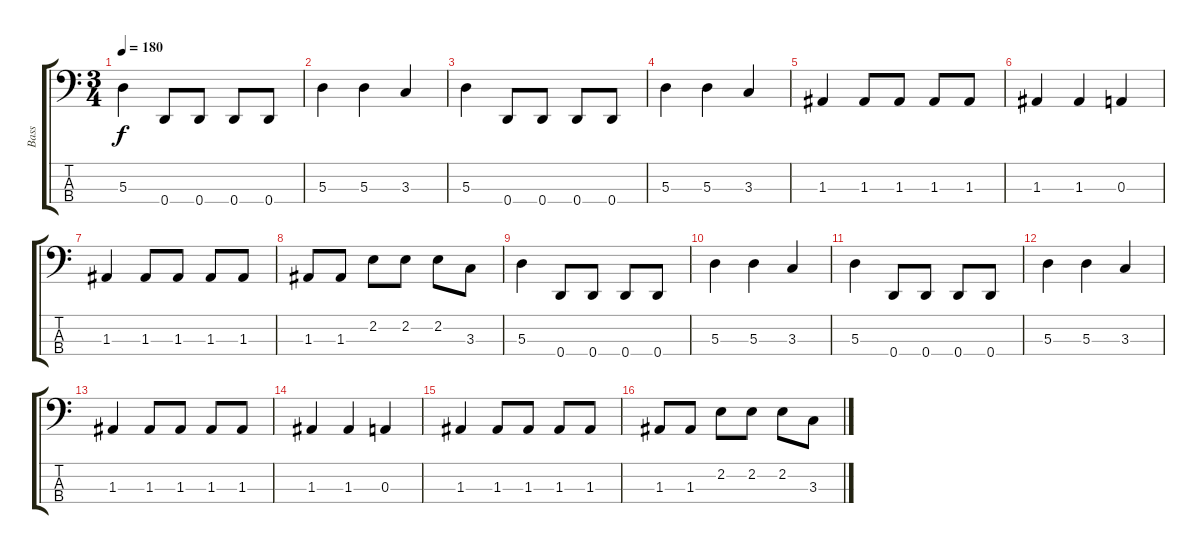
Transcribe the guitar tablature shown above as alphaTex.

\track ("Bass" "Bass") {instrument electricbassfinger}
\staff {score tabs}
\tuning (G2 D2 A1 D1) {hide}
\ts (3 4)
\tempo 180
\clef f4
\ks c
5.3.4{dy f} 0.4.8 0.4.8 0.4.8 0.4.8 |
5.3.4 5.3.4 3.3.4 |
5.3.4 0.4.8 0.4.8 0.4.8 0.4.8 |
5.3.4 5.3.4 3.3.4 |
1.3.4 1.3.8 1.3.8 1.3.8 1.3.8 |
1.3.4 1.3.4 0.3.4 |
1.3.4 1.3.8 1.3.8 1.3.8 1.3.8 |
1.3.8 1.3.8 2.2.8 2.2.8 2.2.8 3.3.8 |
5.3.4 0.4.8 0.4.8 0.4.8 0.4.8 |
5.3.4 5.3.4 3.3.4 |
5.3.4 0.4.8 0.4.8 0.4.8 0.4.8 |
5.3.4 5.3.4 3.3.4 |
1.3.4 1.3.8 1.3.8 1.3.8 1.3.8 |
1.3.4 1.3.4 0.3.4 |
1.3.4 1.3.8 1.3.8 1.3.8 1.3.8 |
1.3.8 1.3.8 2.2.8 2.2.8 2.2.8 3.3.8
